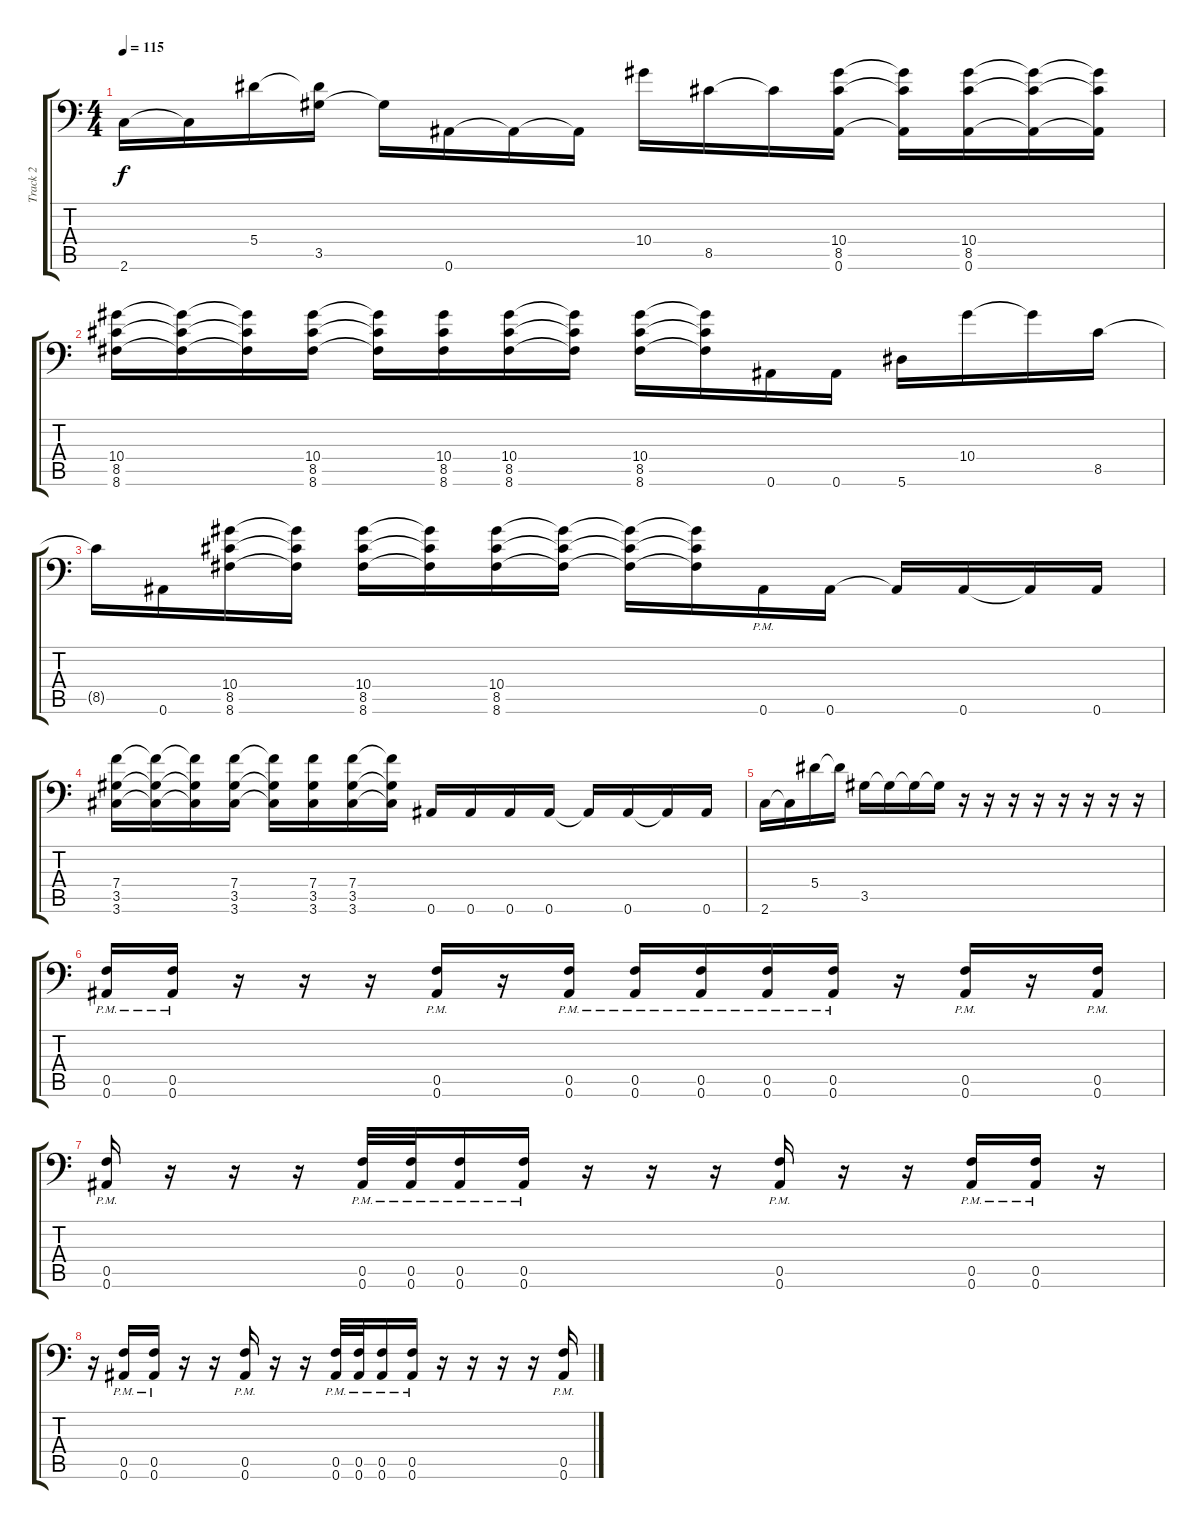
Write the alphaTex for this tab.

\track ("Track 2" "Track 2") {instrument distortionguitar}
\staff {score tabs}
\tuning (C4 G3 Eb3 Bb2 F2 Bb1) {hide}
\ts (4 4)
\tempo 115
\clef f4
\ks c
2.6.16{dy f} 2.6{t}.16 5.4.16 (5.4{t} 3.5).16 3.5{t}.16 0.6.16 0.6{t}.16 0.6{t}.16 10.4.16 8.5.16 8.5{t}.16 (10.4 8.5 0.6).16 (10.4{t} 8.5{t} 0.6{t}).16 (10.4 8.5 0.6).16 (10.4{t} 8.5{t} 0.6{t}).16 (10.4{t} 8.5{t} 0.6{t}).16 |
(10.4 8.5 8.6).16 (10.4{t} 8.5{t} 8.6{t}).16 (10.4{t} 8.5{t} 8.6{t}).16 (10.4 8.5 8.6).16 (10.4{t} 8.5{t} 8.6{t}).16 (10.4 8.5 8.6).16 (10.4 8.5 8.6).16 (10.4{t} 8.5{t} 8.6{t}).16 (10.4 8.5 8.6).16 (10.4{t} 8.5{t} 8.6{t}).16 0.6.16 0.6.16 5.6.16 10.4.16 10.4{t}.16 8.5.16 |
8.5{t}.16 0.6.16 (10.4 8.5 8.6).16 (10.4{t} 8.5{t} 8.6{t}).16 (10.4 8.5 8.6).16 (10.4{t} 8.5{t} 8.6{t}).16 (10.4 8.5 8.6).16 (10.4{t} 8.5{t} 8.6{t}).16 (10.4{t} 8.5{t} 8.6{t}).16 (10.4{t} 8.5{t} 8.6{t}).16 0.6{pm}.16 0.6.16 0.6{t}.16 0.6.16 0.6{t}.16 0.6.16 |
(7.4 3.5 3.6).16 (7.4{t} 3.5{t} 3.6{t}).16 (7.4{t} 3.5{t} 3.6{t}).16 (7.4 3.5 3.6).16 (7.4{t} 3.5{t} 3.6{t}).16 (7.4 3.5 3.6).16 (7.4 3.5 3.6).16 (7.4{t} 3.5{t} 3.6{t}).16 0.6.16 0.6.16 0.6.16 0.6.16 0.6{t}.16 0.6.16 0.6{t}.16 0.6.16 |
2.6.16 2.6{t}.16 5.4.16 5.4{t}.16 3.5.16 3.5{t}.16 3.5{t}.16 3.5{t}.16 r.16 r.16 r.16 r.16 r.16 r.16 r.16 r.16 |
(0.5{pm} 0.6{pm}).16 (0.5{pm} 0.6{pm}).16 r.16 r.16 r.16 (0.5{pm} 0.6{pm}).16 r.16 (0.5{pm} 0.6{pm}).16 (0.5{pm} 0.6{pm}).16 (0.5{pm} 0.6{pm}).16 (0.5{pm} 0.6{pm}).16 (0.5{pm} 0.6{pm}).16 r.16 (0.5{pm} 0.6{pm}).16 r.16 (0.5{pm} 0.6{pm}).16 |
(0.5{pm} 0.6{pm}).16 r.16 r.16 r.16 (0.5{pm} 0.6{pm}).32 (0.5{pm} 0.6{pm}).32 (0.5{pm} 0.6{pm}).16 (0.5{pm} 0.6{pm}).16 r.16 r.16 r.16 (0.5{pm} 0.6{pm}).16 r.16 r.16 (0.5{pm} 0.6{pm}).16 (0.5{pm} 0.6{pm}).16 r.16 |
r.16 (0.5{pm} 0.6{pm}).16 (0.5{pm} 0.6{pm}).16 r.16 r.16 (0.5{pm} 0.6{pm}).16 r.16 r.16 (0.5{pm} 0.6{pm}).32 (0.5{pm} 0.6{pm}).32 (0.5{pm} 0.6{pm}).16 (0.5{pm} 0.6{pm}).16 r.16 r.16 r.16 r.16 (0.5{pm} 0.6{pm}).16
